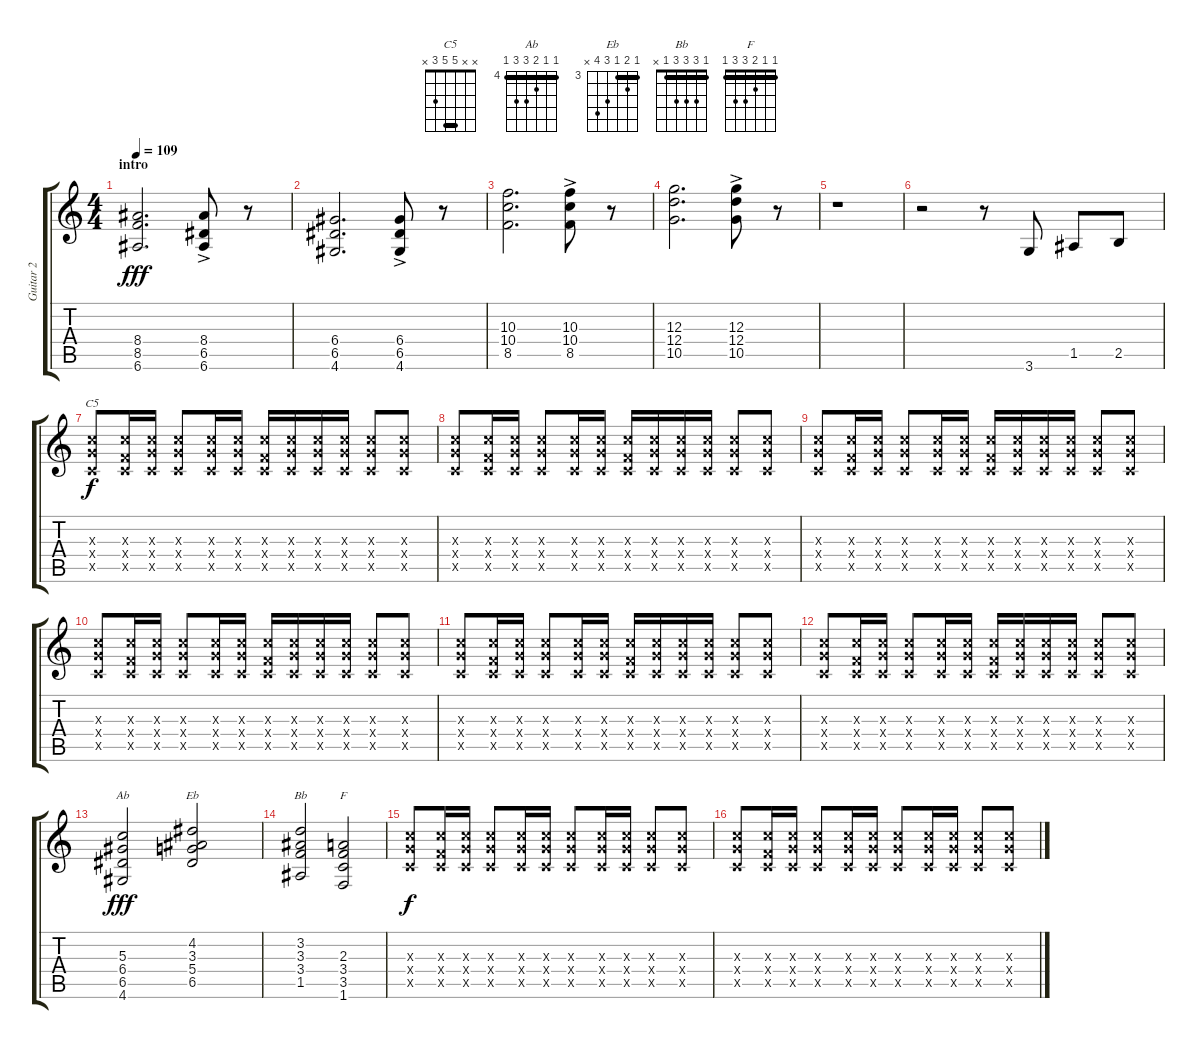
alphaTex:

\track ("Guitar 2" "Guitar 2") {instrument overdrivenguitar}
\staff {score tabs}
\tuning (E4 B3 G3 D3 A2 E2) {hide}
\chord ("C5" x x 5 5 3 x) {barre 5}
\chord ("Ab" 4 4 5 6 6 4) {firstfret 4 barre 4}
\chord ("Eb" 3 4 3 5 6 x) {firstfret 3 barre 3}
\chord ("Bb" 1 3 3 3 1 x) {barre 1}
\chord ("F" 1 1 2 3 3 1) {barre 1}
\ts (4 4)
\section ("" "intro")
\tempo 109
\clef g2
\ks c
(8.4 8.5 6.6).2{d dy fff instrument overdrivenguitar} (8.4{ac} 6.5 6.6).8 r.8 |
(6.4 6.5 4.6).2{d} (6.4{ac} 6.5 4.6).8 r.8 |
(10.3 10.4 8.5).2{d} (10.3{ac} 10.4 8.5).8 r.8 |
(12.3 12.4 10.5).2{d} (12.3{ac} 12.4 10.5).8 r.8 |
r.1 |
r.2 r.8 3.6.8 1.5.8 2.5.8 |
(5.3{x} 5.4{x} 3.5{x}).8{ch "C5" dy f} (5.3{x} 3.4{x} 3.5{x}).16 (5.3{x} 5.4{x} 3.5{x}).16 (5.3{x} 5.4{x} 3.5{x}).8 (5.3{x} 5.4{x} 3.5{x}).16 (5.3{x} 5.4{x} 3.5{x}).16 (5.3{x} 3.4{x} 3.5{x}).16 (5.3{x} 5.4{x} 3.5{x}).16 (5.3{x} 5.4{x} 3.5{x}).16 (5.3{x} 5.4{x} 3.5{x}).16 (5.3{x} 5.4{x} 3.5{x}).8 (5.3{x} 5.4{x} 3.5{x}).8 |
(5.3{x} 5.4{x} 3.5{x}).8 (5.3{x} 3.4{x} 3.5{x}).16 (5.3{x} 5.4{x} 3.5{x}).16 (5.3{x} 5.4{x} 3.5{x}).8 (5.3{x} 5.4{x} 3.5{x}).16 (5.3{x} 5.4{x} 3.5{x}).16 (5.3{x} 3.4{x} 3.5{x}).16 (5.3{x} 5.4{x} 3.5{x}).16 (5.3{x} 5.4{x} 3.5{x}).16 (5.3{x} 5.4{x} 3.5{x}).16 (5.3{x} 5.4{x} 3.5{x}).8 (5.3{x} 5.4{x} 3.5{x}).8 |
(5.3{x} 5.4{x} 3.5{x}).8 (5.3{x} 3.4{x} 3.5{x}).16 (5.3{x} 5.4{x} 3.5{x}).16 (5.3{x} 5.4{x} 3.5{x}).8 (5.3{x} 5.4{x} 3.5{x}).16 (5.3{x} 5.4{x} 3.5{x}).16 (5.3{x} 3.4{x} 3.5{x}).16 (5.3{x} 5.4{x} 3.5{x}).16 (5.3{x} 5.4{x} 3.5{x}).16 (5.3{x} 5.4{x} 3.5{x}).16 (5.3{x} 5.4{x} 3.5{x}).8 (5.3{x} 5.4{x} 3.5{x}).8 |
(5.3{x} 5.4{x} 3.5{x}).8 (5.3{x} 3.4{x} 3.5{x}).16 (5.3{x} 5.4{x} 3.5{x}).16 (5.3{x} 5.4{x} 3.5{x}).8 (5.3{x} 5.4{x} 3.5{x}).16 (5.3{x} 5.4{x} 3.5{x}).16 (5.3{x} 3.4{x} 3.5{x}).16 (5.3{x} 5.4{x} 3.5{x}).16 (5.3{x} 5.4{x} 3.5{x}).16 (5.3{x} 5.4{x} 3.5{x}).16 (5.3{x} 5.4{x} 3.5{x}).8 (5.3{x} 5.4{x} 3.5{x}).8 |
(5.3{x} 5.4{x} 3.5{x}).8 (5.3{x} 3.4{x} 3.5{x}).16 (5.3{x} 5.4{x} 3.5{x}).16 (5.3{x} 5.4{x} 3.5{x}).8 (5.3{x} 5.4{x} 3.5{x}).16 (5.3{x} 5.4{x} 3.5{x}).16 (5.3{x} 3.4{x} 3.5{x}).16 (5.3{x} 5.4{x} 3.5{x}).16 (5.3{x} 5.4{x} 3.5{x}).16 (5.3{x} 5.4{x} 3.5{x}).16 (5.3{x} 5.4{x} 3.5{x}).8 (5.3{x} 5.4{x} 3.5{x}).8 |
(5.3{x} 5.4{x} 3.5{x}).8 (5.3{x} 3.4{x} 3.5{x}).16 (5.3{x} 5.4{x} 3.5{x}).16 (5.3{x} 5.4{x} 3.5{x}).8 (5.3{x} 5.4{x} 3.5{x}).16 (5.3{x} 5.4{x} 3.5{x}).16 (5.3{x} 3.4{x} 3.5{x}).16 (5.3{x} 5.4{x} 3.5{x}).16 (5.3{x} 5.4{x} 3.5{x}).16 (5.3{x} 5.4{x} 3.5{x}).16 (5.3{x} 5.4{x} 3.5{x}).8 (5.3{x} 5.4{x} 3.5{x}).8 |
(5.3 6.4 6.5 4.6).2{ch "Ab" dy fff} (4.2 3.3 5.4 6.5).2{ch "Eb"} |
(3.2 3.3 3.4 1.5).2{ch "Bb"} (2.3 3.4 3.5 1.6).2{ch "F"} |
(5.3{x} 5.4{x} 3.5{x}).8{dy f} (5.3{x} 3.4{x} 3.5{x}).16 (5.3{x} 5.4{x} 3.5{x}).16 (5.3{x} 5.4{x} 3.5{x}).8 (5.3{x} 5.4{x} 3.5{x}).16 (5.3{x} 5.4{x} 3.5{x}).16 (5.3{x} 5.4{x} 3.5{x}).8 (5.3{x} 5.4{x} 3.5{x}).16 (5.3{x} 5.4{x} 3.5{x}).16 (5.3{x} 5.4{x} 3.5{x}).8 (5.3{x} 5.4{x} 3.5{x}).8 |
(5.3{x} 5.4{x} 3.5{x}).8 (5.3{x} 3.4{x} 3.5{x}).16 (5.3{x} 5.4{x} 3.5{x}).16 (5.3{x} 5.4{x} 3.5{x}).8 (5.3{x} 5.4{x} 3.5{x}).16 (5.3{x} 5.4{x} 3.5{x}).16 (5.3{x} 5.4{x} 3.5{x}).8 (5.3{x} 5.4{x} 3.5{x}).16 (5.3{x} 5.4{x} 3.5{x}).16 (5.3{x} 5.4{x} 3.5{x}).8 (5.3{x} 5.4{x} 3.5{x}).8
